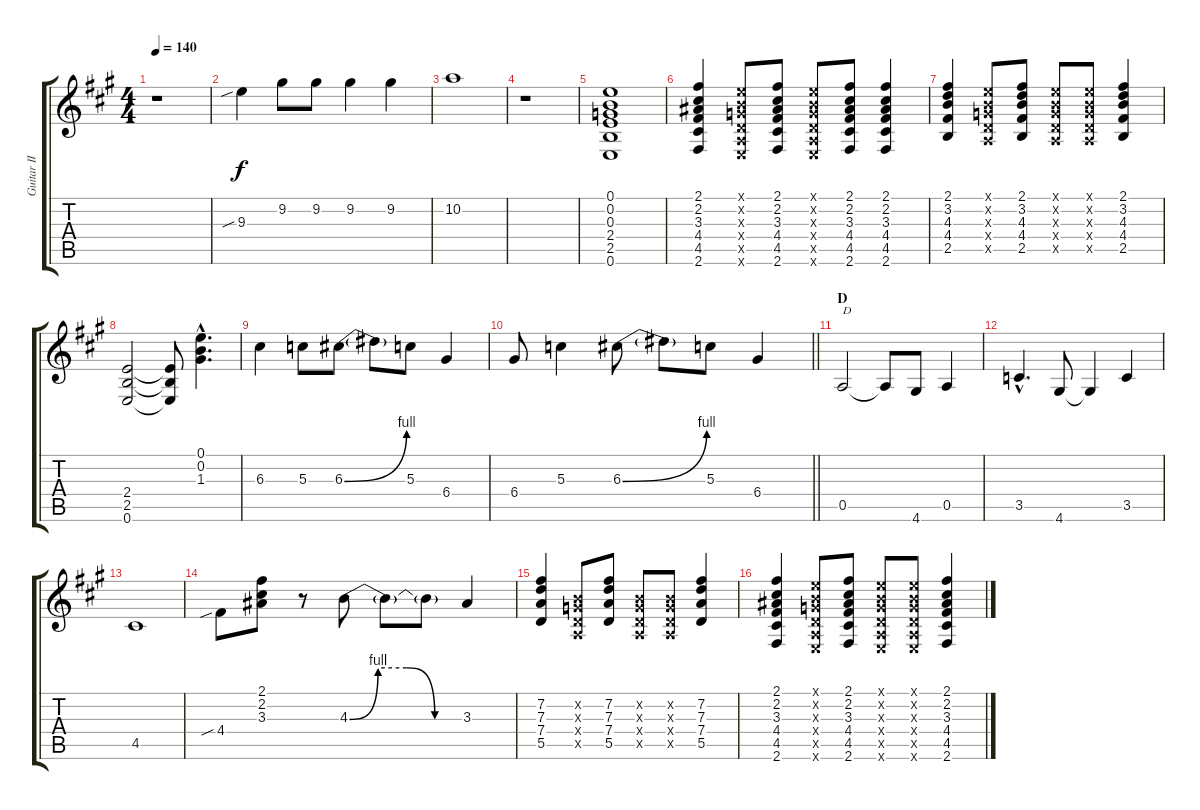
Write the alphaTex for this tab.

\track ("Guitar II" "Guitar II") {instrument acousticguitarsteel}
\staff {score tabs}
\tuning (E4 B3 G3 D3 A2 E2) {hide}
\ts (4 4)
\tempo 140
\clef g2
\ks a
r.1{dy f} |
9.3{sib}.4 9.2.8 9.2.8 9.2.4 9.2.4 |
10.2.1 |
r.1 |
(0.1 0.2 0.3 2.4 2.5 0.6).1 |
(2.1 2.2 3.3 4.4 4.5 2.6).4 (0.1{x} 0.2{x} 0.3{x} 0.4{x} 0.5{x} 0.6{x}).8 (2.1 2.2 3.3 4.4 4.5 2.6).8 (0.1{x} 0.2{x} 0.3{x} 0.4{x} 0.5{x} 0.6{x}).8 (2.1 2.2 3.3 4.4 4.5 2.6).8 (2.1 2.2 3.3 4.4 4.5 2.6).4 |
(2.1 3.2 4.3 4.4 2.5).4 (0.1{x} 0.2{x} 0.3{x} 0.4{x} 0.5{x}).8 (2.1 3.2 4.3 4.4 2.5).8 (0.1{x} 0.2{x} 0.3{x} 0.4{x} 0.5{x}).8 (0.1{x} 0.2{x} 0.3{x} 0.4{x} 0.5{x}).8 (2.1 3.2 4.3 4.4 2.5).4 |
(2.4 2.5 0.6).2 (2.4{t} 2.5{t} 0.6{t}).8 (0.1{hac} 0.2{hac} 1.3{hac}).4{d} |
6.3.4 5.3.8 6.3{be (bend 0 0 60 4)}.8 6.3{t}.8 5.3.8 6.4.4 |
\barLineRight lightlight
6.4.8 5.3.4 6.3{be (bend 0 0 60 4)}.8 6.3{t}.8 5.3.8 6.4.4 |
\section ("" "D")
0.5.2{txt "D"} 0.5{t}.8 4.6.8 0.5.4 |
3.5{hac}.4{d} 4.6.8 4.6{t}.4 3.5.4 |
4.5.1 |
4.4{sib}.8 (2.1 2.2 3.3).8 r.8 4.3{be (custom 0 0 15 4 30 4 45 0 60 0)}.8 4.3{t}.8 4.3{t}.8 3.3.4 |
(7.2 7.3 7.4 5.5).4 (0.2{x} 0.3{x} 0.4{x} 0.5{x}).8 (7.2 7.3 7.4 5.5).8 (0.2{x} 0.3{x} 0.4{x} 0.5{x}).8 (0.2{x} 0.3{x} 0.4{x} 0.5{x}).8 (7.2 7.3 7.4 5.5).4 |
(2.1 2.2 3.3 4.4 4.5 2.6).4 (0.1{x} 0.2{x} 0.3{x} 0.4{x} 0.5{x} 0.6{x}).8 (2.1 2.2 3.3 4.4 4.5 2.6).8 (0.1{x} 0.2{x} 0.3{x} 0.4{x} 0.5{x} 0.6{x}).8 (0.1{x} 0.2{x} 0.3{x} 0.4{x} 0.5{x} 0.6{x}).8 (2.1 2.2 3.3 4.4 4.5 2.6).4
